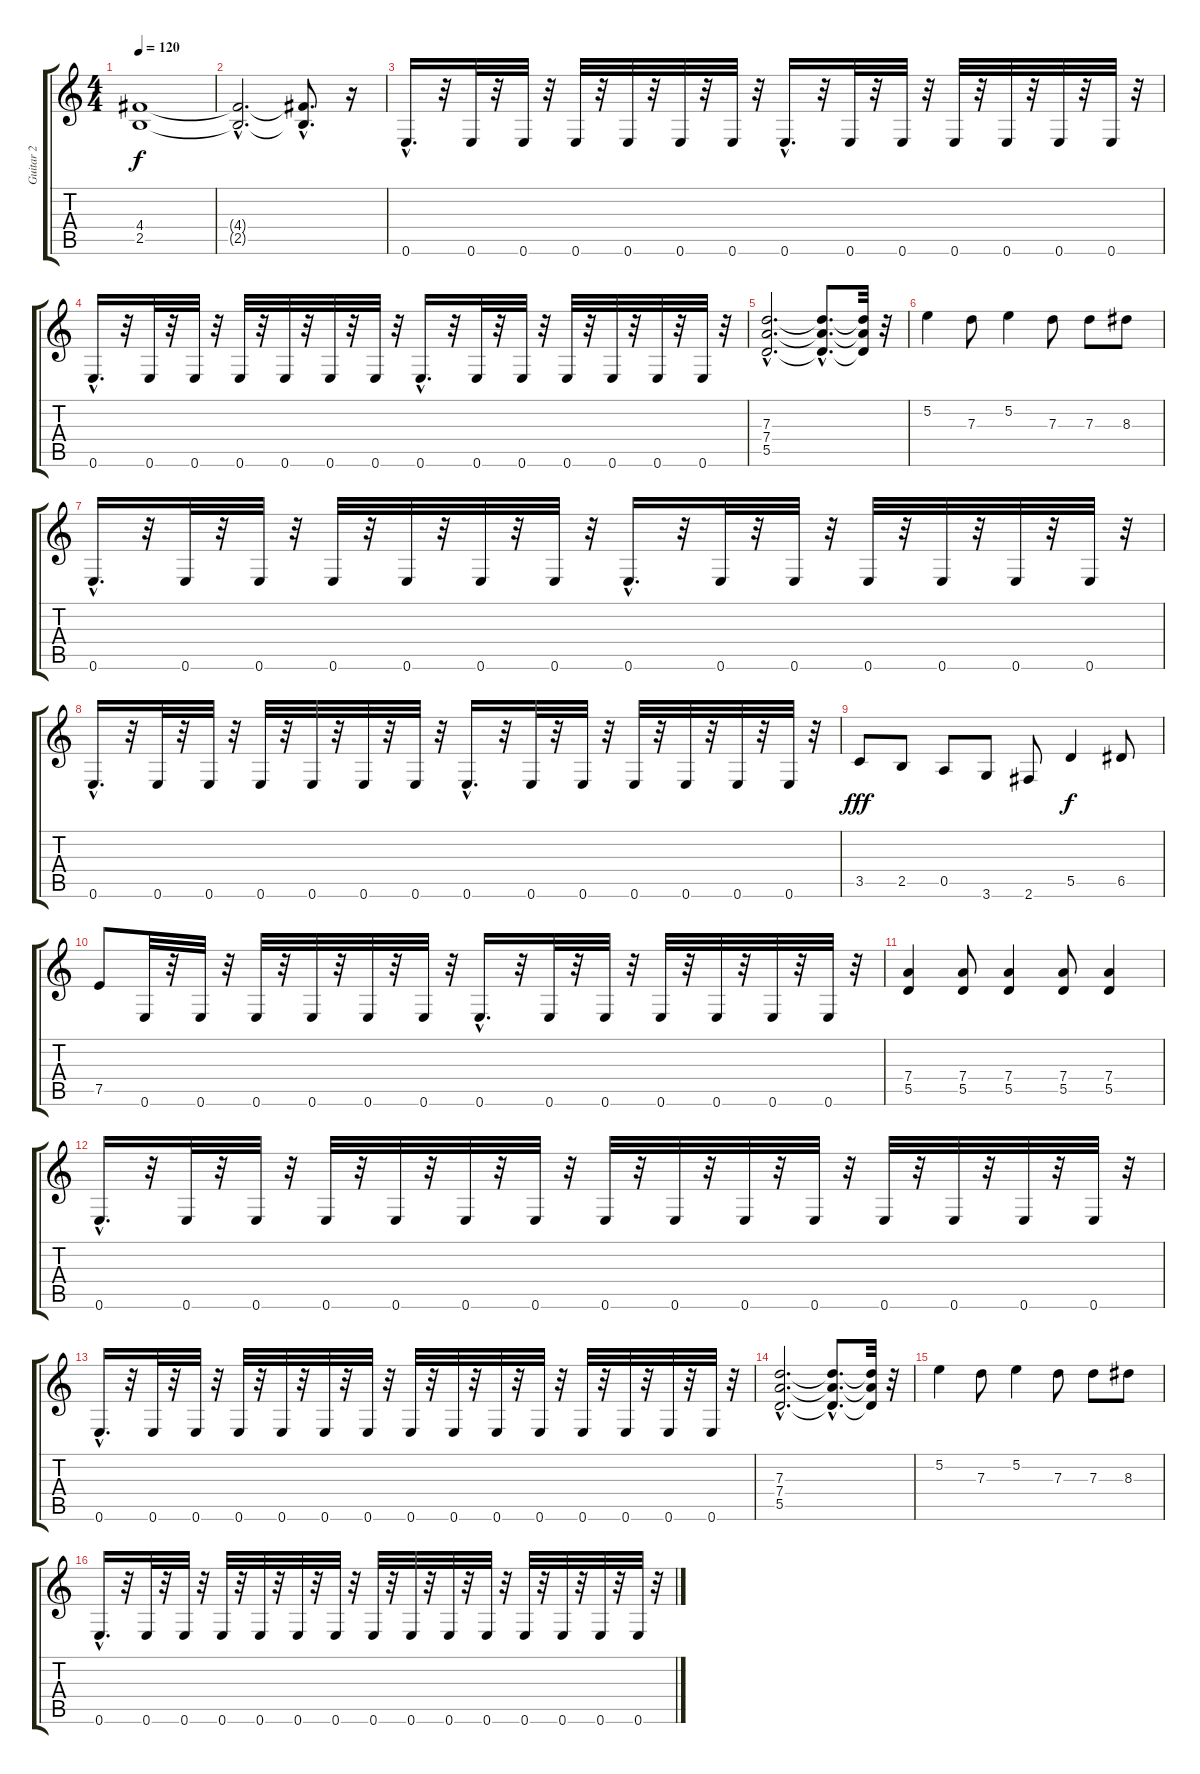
\track ("Guitar 2 " "Guitar 2 ") {instrument distortionguitar}
\staff {score tabs}
\tuning (E4 B3 G3 D3 A2 E2) {hide}
\ts (4 4)
\tempo 120
\clef g2
\ks c
(4.4 2.5).1{dy f} |
(4.4{hac t} 2.5{hac t}).2{d} (4.4{hac t} 2.5{hac t}).8{d} r.16 |
0.6{hac}.16{d} r.32 0.6.32 r.32 0.6.32 r.32 0.6.32 r.32 0.6.32 r.32 0.6.32 r.32 0.6.32 r.32 0.6{hac}.16{d} r.32 0.6.32 r.32 0.6.32 r.32 0.6.32 r.32 0.6.32 r.32 0.6.32 r.32 0.6.32 r.32 |
0.6{hac}.16{d} r.32 0.6.32 r.32 0.6.32 r.32 0.6.32 r.32 0.6.32 r.32 0.6.32 r.32 0.6.32 r.32 0.6{hac}.16{d} r.32 0.6.32 r.32 0.6.32 r.32 0.6.32 r.32 0.6.32 r.32 0.6.32 r.32 0.6.32 r.32 |
(7.3{hac} 7.4{hac} 5.5{hac}).2{d} (7.3{hac t} 7.4{hac t} 5.5{hac t}).8{d} (7.3{t} 7.4{t} 5.5{t}).32 r.32 |
5.2.4 7.3.8 5.2.4 7.3.8 7.3.8 8.3.8 |
0.6{hac}.16{d} r.32 0.6.32 r.32 0.6.32 r.32 0.6.32 r.32 0.6.32 r.32 0.6.32 r.32 0.6.32 r.32 0.6{hac}.16{d} r.32 0.6.32 r.32 0.6.32 r.32 0.6.32 r.32 0.6.32 r.32 0.6.32 r.32 0.6.32 r.32 |
0.6{hac}.16{d} r.32 0.6.32 r.32 0.6.32 r.32 0.6.32 r.32 0.6.32 r.32 0.6.32 r.32 0.6.32 r.32 0.6{hac}.16{d} r.32 0.6.32 r.32 0.6.32 r.32 0.6.32 r.32 0.6.32 r.32 0.6.32 r.32 0.6.32 r.32 |
3.5.8{dy fff} 2.5.8 0.5.8 3.6.8 2.6.8 5.5.4{dy f} 6.5.8 |
7.5.8 0.6.32 r.32 0.6.32 r.32 0.6.32 r.32 0.6.32 r.32 0.6.32 r.32 0.6.32 r.32 0.6{hac}.16{d} r.32 0.6.32 r.32 0.6.32 r.32 0.6.32 r.32 0.6.32 r.32 0.6.32 r.32 0.6.32 r.32 |
(7.4 5.5).4 (7.4 5.5).8 (7.4 5.5).4 (7.4 5.5).8 (7.4 5.5).4 |
0.6{hac}.16{d} r.32 0.6.32 r.32 0.6.32 r.32 0.6.32 r.32 0.6.32 r.32 0.6.32 r.32 0.6.32 r.32 0.6.32 r.32 0.6.32 r.32 0.6.32 r.32 0.6.32 r.32 0.6.32 r.32 0.6.32 r.32 0.6.32 r.32 0.6.32 r.32 |
0.6{hac}.16{d} r.32 0.6.32 r.32 0.6.32 r.32 0.6.32 r.32 0.6.32 r.32 0.6.32 r.32 0.6.32 r.32 0.6.32 r.32 0.6.32 r.32 0.6.32 r.32 0.6.32 r.32 0.6.32 r.32 0.6.32 r.32 0.6.32 r.32 0.6.32 r.32 |
(7.3{hac} 7.4{hac} 5.5{hac}).2{d} (7.3{hac t} 7.4{hac t} 5.5{hac t}).8{d} (7.3{t} 7.4{t} 5.5{t}).32 r.32 |
5.2.4 7.3.8 5.2.4 7.3.8 7.3.8 8.3.8 |
0.6{hac}.16{d} r.32 0.6.32 r.32 0.6.32 r.32 0.6.32 r.32 0.6.32 r.32 0.6.32 r.32 0.6.32 r.32 0.6.32 r.32 0.6.32 r.32 0.6.32 r.32 0.6.32 r.32 0.6.32 r.32 0.6.32 r.32 0.6.32 r.32 0.6.32 r.32
